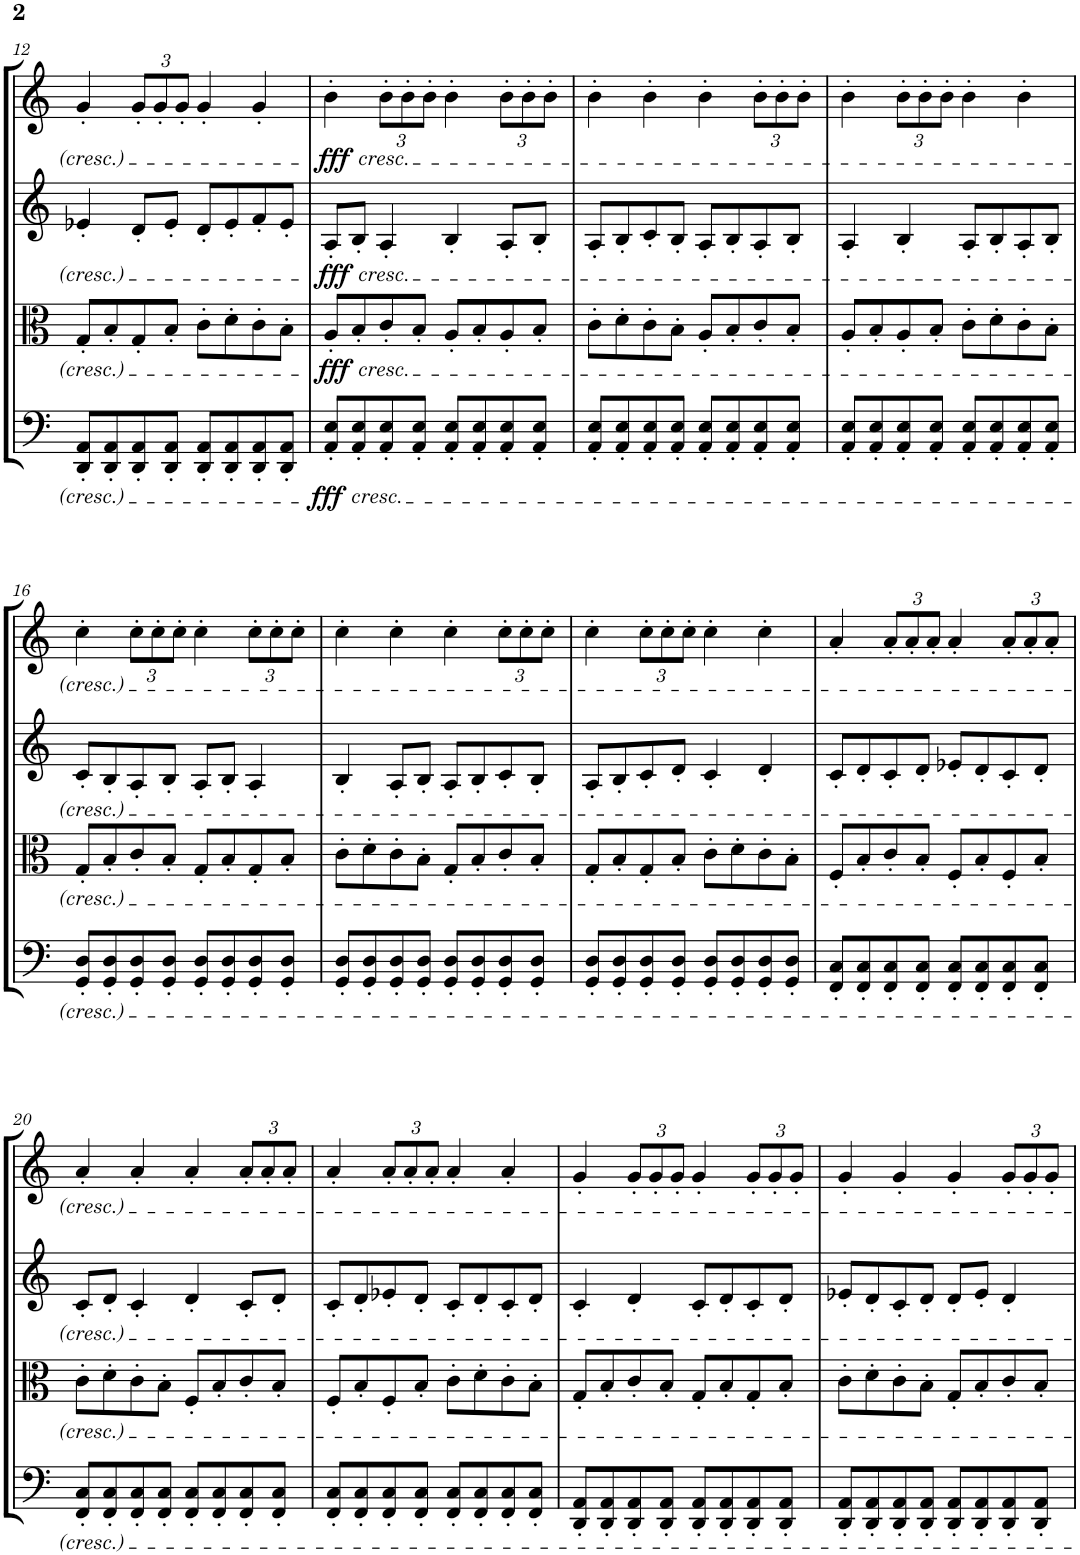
**kern	**dynam	**kern	**dynam	**kern	**dynam	**kern	**dynam
*part4	*part4	*part3	*part3	*part2	*part2	*part1	*part1
*staff4	*staff4	*staff3	*staff3	*staff2	*staff2	*staff1	*staff1
*I"Violoncello	*	*I"Viola	*	*I"Violin II	*	*I"Violin I	*
*I'Vc	*	*I'Vla	*	*I'Vln	*	*I'Vln	*
!!LO:PB:g=z
*clefF4	*	*clefC3	*	*clefG2	*	*clefG2	*
*k[]	*	*k[]	*	*k[]	*	*k[]	*
*M4/4	*	*M4/4	*	*M4/4	*	*M4/4	*
=12	=12	=12	=12	=12	=12	=12	=12
8DD/' 8AA/'L	.	8G'/L	.	4e-X'/	.	4g'/	.
8DD/' 8AA/'	.	8B'/	.	.	.	.	.
*	*	*	*	*	*	*Xbrackettup	*
8DD/' 8AA/'	.	8G'/	.	8d'/L	.	12g'/L	.
.	.	.	.	.	.	12g'/	.
8DD/' 8AA/'J	.	8B'/J	.	8e-'/J	.	.	.
.	.	.	.	.	.	12g'/J	.
8DD/' 8AA/'L	.	8c'\L	.	8d'/L	.	4g'/	.
8DD/' 8AA/'	.	8d'\	.	8e-'/	.	.	.
8DD/' 8AA/'	.	8c'\	.	8f'/	.	4g'/	.
8DD/' 8AA/'J	.	8B'\J	.	8e-'/J	.	.	.
=13	=13	=13	=13	=13	=13	=13	=13
!	!	!	!	!	!	!LO:TX:b:i:t=cresc.	!
!	!	!	!	!LO:TX:b:i:t=cresc.	!	!	!
!	!	!LO:TX:b:i:t=cresc.	!	!	!	!	!
!LO:TX:b:i:t=cresc.	!	!	!	!	!	!	!
!	!LO:DY:b	!	!LO:DY:b	!	!LO:DY:b	!	!LO:DY:b
8AA/' 8E/'L	fff	8A'/L	fff	8A'/L	fff	4b'\	fff
8AA/' 8E/'	.	8B'/	.	8B'/J	.	.	.
8AA/' 8E/'	.	8c'/	.	4A'/	.	12b'\L	.
.	.	.	.	.	.	12b'\	.
8AA/' 8E/'J	.	8B'/J	.	.	.	.	.
.	.	.	.	.	.	12b'\J	.
8AA/' 8E/'L	.	8A'/L	.	4B'/	.	4b'\	.
8AA/' 8E/'	.	8B'/	.	.	.	.	.
8AA/' 8E/'	.	8A'/	.	8A'/L	.	12b'\L	.
.	.	.	.	.	.	12b'\	.
8AA/' 8E/'J	.	8B'/J	.	8B'/J	.	.	.
.	.	.	.	.	.	12b'\J	.
=14	=14	=14	=14	=14	=14	=14	=14
8AA/' 8E/'L	.	8c'\L	.	8A'/L	.	4b'\	.
8AA/' 8E/'	.	8d'\	.	8B'/	.	.	.
8AA/' 8E/'	.	8c'\	.	8c'/	.	4b'\	.
8AA/' 8E/'J	.	8B'\J	.	8B'/J	.	.	.
8AA/' 8E/'L	.	8A'/L	.	8A'/L	.	4b'\	.
8AA/' 8E/'	.	8B'/	.	8B'/	.	.	.
8AA/' 8E/'	.	8c'/	.	8A'/	.	12b'\L	.
.	.	.	.	.	.	12b'\	.
8AA/' 8E/'J	.	8B'/J	.	8B'/J	.	.	.
.	.	.	.	.	.	12b'\J	.
=15	=15	=15	=15	=15	=15	=15	=15
8AA/' 8E/'L	.	8A'/L	.	4A'/	.	4b'\	.
8AA/' 8E/'	.	8B'/	.	.	.	.	.
8AA/' 8E/'	.	8A'/	.	4B'/	.	12b'\L	.
.	.	.	.	.	.	12b'\	.
8AA/' 8E/'J	.	8B'/J	.	.	.	.	.
.	.	.	.	.	.	12b'\J	.
8AA/' 8E/'L	.	8c'\L	.	8A'/L	.	4b'\	.
8AA/' 8E/'	.	8d'\	.	8B'/	.	.	.
8AA/' 8E/'	.	8c'\	.	8A'/	.	4b'\	.
8AA/' 8E/'J	.	8B'\J	.	8B'/J	.	.	.
!!LO:LB:g=z
=16	=16	=16	=16	=16	=16	=16	=16
8GG/' 8D/'L	.	8G'/L	.	8c'/L	.	4cc'\	.
8GG/' 8D/'	.	8B'/	.	8B'/	.	.	.
8GG/' 8D/'	.	8c'/	.	8A'/	.	12cc'\L	.
.	.	.	.	.	.	12cc'\	.
8GG/' 8D/'J	.	8B'/J	.	8B'/J	.	.	.
.	.	.	.	.	.	12cc'\J	.
8GG/' 8D/'L	.	8G'/L	.	8A'/L	.	4cc'\	.
8GG/' 8D/'	.	8B'/	.	8B'/J	.	.	.
8GG/' 8D/'	.	8G'/	.	4A'/	.	12cc'\L	.
.	.	.	.	.	.	12cc'\	.
8GG/' 8D/'J	.	8B'/J	.	.	.	.	.
.	.	.	.	.	.	12cc'\J	.
=17	=17	=17	=17	=17	=17	=17	=17
8GG/' 8D/'L	.	8c'\L	.	4B'/	.	4cc'\	.
8GG/' 8D/'	.	8d'\	.	.	.	.	.
8GG/' 8D/'	.	8c'\	.	8A'/L	.	4cc'\	.
8GG/' 8D/'J	.	8B'\J	.	8B'/J	.	.	.
8GG/' 8D/'L	.	8G'/L	.	8A'/L	.	4cc'\	.
8GG/' 8D/'	.	8B'/	.	8B'/	.	.	.
8GG/' 8D/'	.	8c'/	.	8c'/	.	12cc'\L	.
.	.	.	.	.	.	12cc'\	.
8GG/' 8D/'J	.	8B'/J	.	8B'/J	.	.	.
.	.	.	.	.	.	12cc'\J	.
=18	=18	=18	=18	=18	=18	=18	=18
8GG/' 8D/'L	.	8G'/L	.	8A'/L	.	4cc'\	.
8GG/' 8D/'	.	8B'/	.	8B'/	.	.	.
8GG/' 8D/'	.	8G'/	.	8c'/	.	12cc'\L	.
.	.	.	.	.	.	12cc'\	.
8GG/' 8D/'J	.	8B'/J	.	8d'/J	.	.	.
.	.	.	.	.	.	12cc'\J	.
8GG/' 8D/'L	.	8c'\L	.	4c'/	.	4cc'\	.
8GG/' 8D/'	.	8d'\	.	.	.	.	.
8GG/' 8D/'	.	8c'\	.	4d'/	.	4cc'\	.
8GG/' 8D/'J	.	8B'\J	.	.	.	.	.
=19	=19	=19	=19	=19	=19	=19	=19
8FF/' 8C/'L	.	8F'/L	.	8c'/L	.	4a'/	.
8FF/' 8C/'	.	8B'/	.	8d'/	.	.	.
8FF/' 8C/'	.	8c'/	.	8c'/	.	12a'/L	.
.	.	.	.	.	.	12a'/	.
8FF/' 8C/'J	.	8B'/J	.	8d'/J	.	.	.
.	.	.	.	.	.	12a'/J	.
8FF/' 8C/'L	.	8F'/L	.	8e-X'/L	.	4a'/	.
8FF/' 8C/'	.	8B'/	.	8d'/	.	.	.
8FF/' 8C/'	.	8F'/	.	8c'/	.	12a'/L	.
.	.	.	.	.	.	12a'/	.
8FF/' 8C/'J	.	8B'/J	.	8d'/J	.	.	.
.	.	.	.	.	.	12a'/J	.
!!LO:LB:g=z
=20	=20	=20	=20	=20	=20	=20	=20
8FF/' 8C/'L	.	8c'\L	.	8c'/L	.	4a'/	.
8FF/' 8C/'	.	8d'\	.	8d'/J	.	.	.
8FF/' 8C/'	.	8c'\	.	4c'/	.	4a'/	.
8FF/' 8C/'J	.	8B'\J	.	.	.	.	.
8FF/' 8C/'L	.	8F'/L	.	4d'/	.	4a'/	.
8FF/' 8C/'	.	8B'/	.	.	.	.	.
8FF/' 8C/'	.	8c'/	.	8c'/L	.	12a'/L	.
.	.	.	.	.	.	12a'/	.
8FF/' 8C/'J	.	8B'/J	.	8d'/J	.	.	.
.	.	.	.	.	.	12a'/J	.
=21	=21	=21	=21	=21	=21	=21	=21
8FF/' 8C/'L	.	8F'/L	.	8c'/L	.	4a'/	.
8FF/' 8C/'	.	8B'/	.	8d'/	.	.	.
8FF/' 8C/'	.	8F'/	.	8e-X'/	.	12a'/L	.
.	.	.	.	.	.	12a'/	.
8FF/' 8C/'J	.	8B'/J	.	8d'/J	.	.	.
.	.	.	.	.	.	12a'/J	.
8FF/' 8C/'L	.	8c'\L	.	8c'/L	.	4a'/	.
8FF/' 8C/'	.	8d'\	.	8d'/	.	.	.
8FF/' 8C/'	.	8c'\	.	8c'/	.	4a'/	.
8FF/' 8C/'J	.	8B'\J	.	8d'/J	.	.	.
=22	=22	=22	=22	=22	=22	=22	=22
8DD/' 8AA/'L	.	8G'/L	.	4c'/	.	4g'/	.
8DD/' 8AA/'	.	8B'/	.	.	.	.	.
8DD/' 8AA/'	.	8c'/	.	4d'/	.	12g'/L	.
.	.	.	.	.	.	12g'/	.
8DD/' 8AA/'J	.	8B'/J	.	.	.	.	.
.	.	.	.	.	.	12g'/J	.
8DD/' 8AA/'L	.	8G'/L	.	8c'/L	.	4g'/	.
8DD/' 8AA/'	.	8B'/	.	8d'/	.	.	.
8DD/' 8AA/'	.	8G'/	.	8c'/	.	12g'/L	.
.	.	.	.	.	.	12g'/	.
8DD/' 8AA/'J	.	8B'/J	.	8d'/J	.	.	.
.	.	.	.	.	.	12g'/J	.
=23	=23	=23	=23	=23	=23	=23	=23
8DD/' 8AA/'L	.	8c'\L	.	8e-X'/L	.	4g'/	.
8DD/' 8AA/'	.	8d'\	.	8d'/	.	.	.
8DD/' 8AA/'	.	8c'\	.	8c'/	.	4g'/	.
8DD/' 8AA/'J	.	8B'\J	.	8d'/J	.	.	.
8DD/' 8AA/'L	.	8G'/L	.	8d'/L	.	4g'/	.
8DD/' 8AA/'	.	8B'/	.	8e-'/J	.	.	.
8DD/' 8AA/'	.	8c'/	.	4d'/	.	12g'/L	.
.	.	.	.	.	.	12g'/	.
8DD/' 8AA/'J	.	8B'/J	.	.	.	.	.
.	.	.	.	.	.	12g'/J	.
=	=	=	=	=	=	=	=
*-	*-	*-	*-	*-	*-	*-	*-
